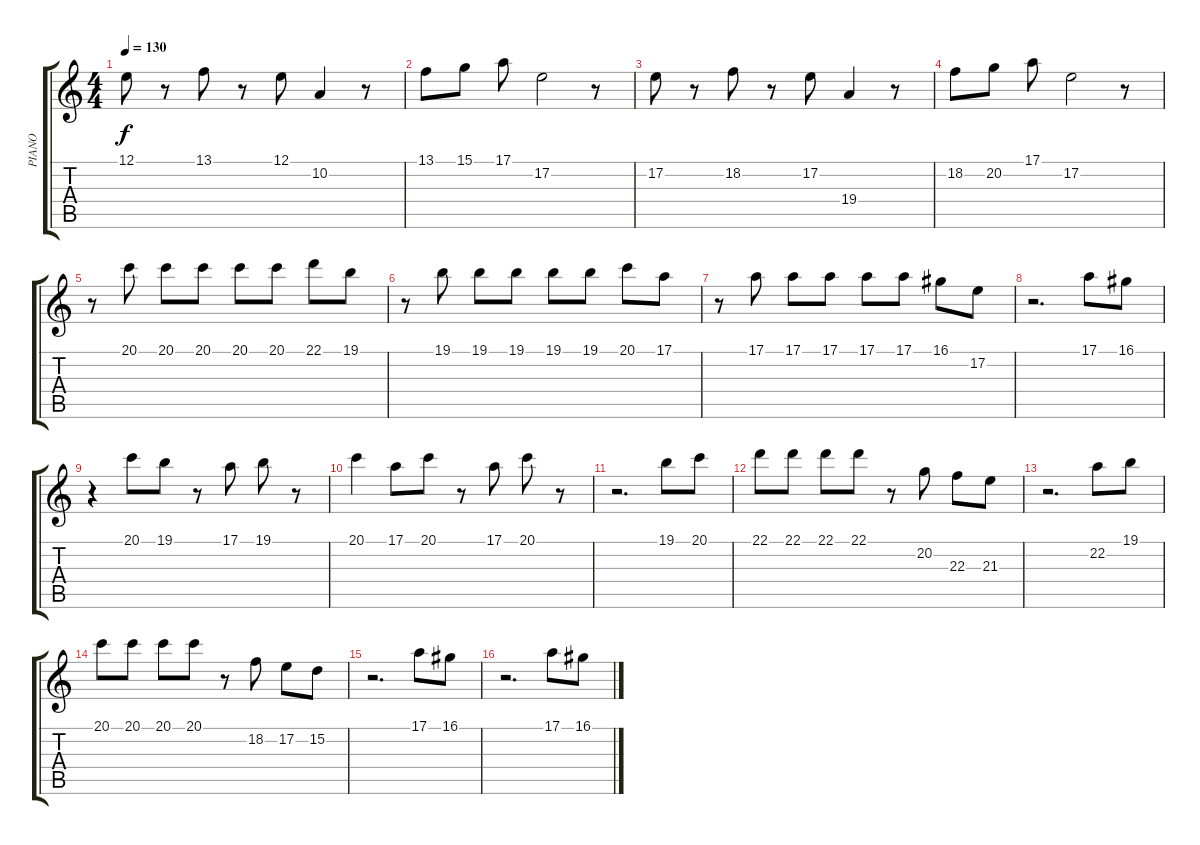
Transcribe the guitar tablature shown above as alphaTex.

\track ("PIANO" "PIANO") {instrument brightacousticpiano}
\staff {score tabs}
\tuning (E4 B3 G3 D3 A2 E2) {hide}
\ts (4 4)
\tempo 130
\clef g2
\ks c
12.1.8{dy f} r.8 13.1.8 r.8 12.1.8 10.2.4 r.8 |
13.1.8 15.1.8 17.1.8 17.2.2 r.8 |
17.2.8 r.8 18.2.8 r.8 17.2.8 19.4.4 r.8 |
18.2.8 20.2.8 17.1.8 17.2.2 r.8 |
r.8 20.1.8 20.1.8 20.1.8 20.1.8 20.1.8 22.1.8 19.1.8 |
r.8 19.1.8 19.1.8 19.1.8 19.1.8 19.1.8 20.1.8 17.1.8 |
r.8 17.1.8 17.1.8 17.1.8 17.1.8 17.1.8 16.1.8 17.2.8 |
r.2{d} 17.1.8 16.1.8 |
r.4 20.1.8 19.1.8 r.8 17.1.8 19.1.8 r.8 |
20.1.4 17.1.8 20.1.8 r.8 17.1.8 20.1.8 r.8 |
r.2{d} 19.1.8 20.1.8 |
22.1.8 22.1.8 22.1.8 22.1.8 r.8 20.2.8 22.3.8 21.3.8 |
r.2{d} 22.2.8 19.1.8 |
20.1.8 20.1.8 20.1.8 20.1.8 r.8 18.2.8 17.2.8 15.2.8 |
r.2{d} 17.1.8 16.1.8 |
r.2{d} 17.1.8 16.1.8
